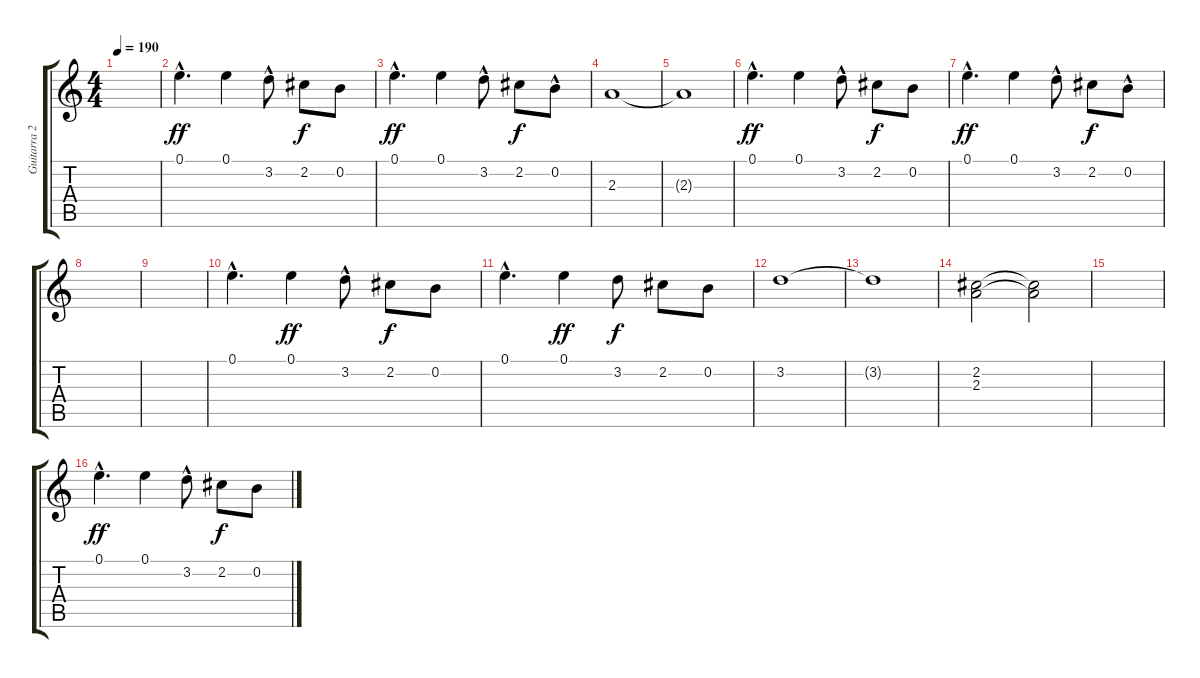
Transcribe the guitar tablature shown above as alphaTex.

\track ("Guitarra 2" "Guitarra 2") {instrument overdrivenguitar}
\staff {score tabs}
\tuning (E4 B3 G3 D3 A2 E2) {hide}
\ts (4 4)
\tempo 190
\clef g2
\ks c
|
0.1{hac}.4{d dy ff} 0.1.4 3.2{hac}.8 2.2.8{dy f} 0.2.8 |
0.1{hac}.4{d dy ff} 0.1.4 3.2{hac}.8 2.2.8{dy f} 0.2{hac}.8 |
2.3.1 |
2.3{t}.1 |
0.1{hac}.4{d dy ff} 0.1.4 3.2{hac}.8 2.2.8{dy f} 0.2.8 |
0.1{hac}.4{d dy ff} 0.1.4 3.2{hac}.8 2.2.8{dy f} 0.2{hac}.8 |
|
|
0.1{hac}.4{d} 0.1.4{dy ff} 3.2{hac}.8 2.2.8{dy f} 0.2.8 |
0.1{hac}.4{d} 0.1.4{dy ff} 3.2.8{dy f} 2.2.8 0.2.8 |
3.2.1 |
3.2{t}.1 |
(2.2 2.3).2 (2.2{t} 2.3{t}).2 |
|
0.1{hac}.4{d dy ff} 0.1.4 3.2{hac}.8 2.2.8{dy f} 0.2.8
